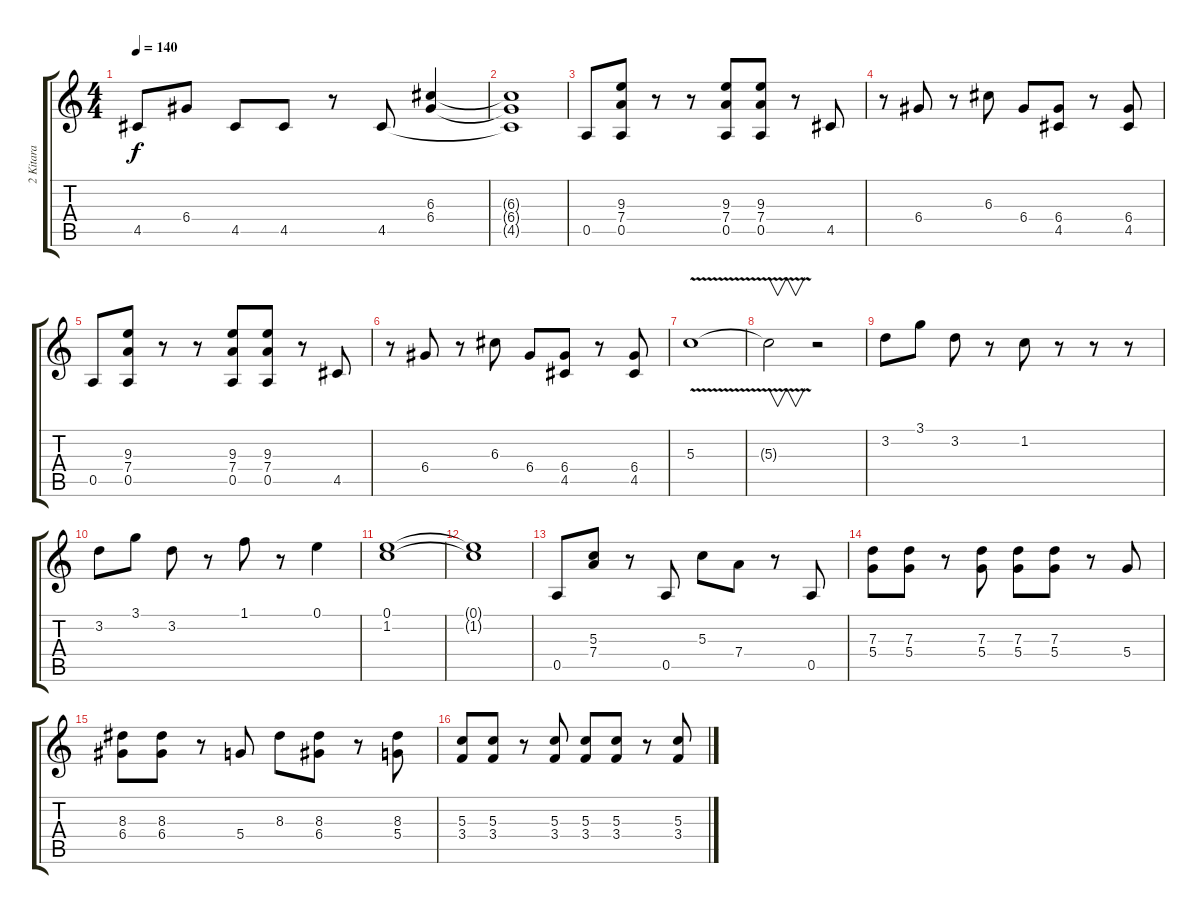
\track ("2 Kitara" "2 Kitara") {instrument distortionguitar}
\staff {score tabs}
\tuning (E4 B3 G3 D3 A2 E2) {hide}
\ts (4 4)
\tempo 140
\clef g2
\ks c
4.5.8{dy f} 6.4.8 4.5.8 4.5.8 r.8 4.5.8 (6.3 6.4).4 |
(6.3{t} 6.4{t} 4.5{t}).1 |
0.5.8 (9.3 7.4 0.5).8 r.8 r.8 (9.3 7.4 0.5).8 (9.3 7.4 0.5).8 r.8 4.5.8 |
r.8 6.4.8 r.8 6.3.8 6.4.8 (6.4 4.5).8 r.8 (6.4 4.5).8 |
0.5.8 (9.3 7.4 0.5).8 r.8 r.8 (9.3 7.4 0.5).8 (9.3 7.4 0.5).8 r.8 4.5.8 |
r.8 6.4.8 r.8 6.3.8 6.4.8 (6.4 4.5).8 r.8 (6.4 4.5).8 |
5.3{v}.1 |
5.3{t}.2{v} r.2 |
3.2.8 3.1.8 3.2.8 r.8 1.2.8 r.8 r.8 r.8 |
3.2.8 3.1.8 3.2.8 r.8 1.1.8 r.8 0.1.4 |
(0.1 1.2).1 |
(0.1{t} 1.2{t}).1 |
0.5.8 (5.3 7.4).8 r.8 0.5.8 5.3.8 7.4.8 r.8 0.5.8 |
(7.3 5.4).8 (7.3 5.4).8 r.8 (7.3 5.4).8 (7.3 5.4).8 (7.3 5.4).8 r.8 5.4.8 |
(8.3 6.4).8 (8.3 6.4).8 r.8 5.4.8 8.3.8 (8.3 6.4).8 r.8 (8.3 5.4).8 |
(5.3 3.4).8 (5.3 3.4).8 r.8 (5.3 3.4).8 (5.3 3.4).8 (5.3 3.4).8 r.8 (5.3 3.4).8
